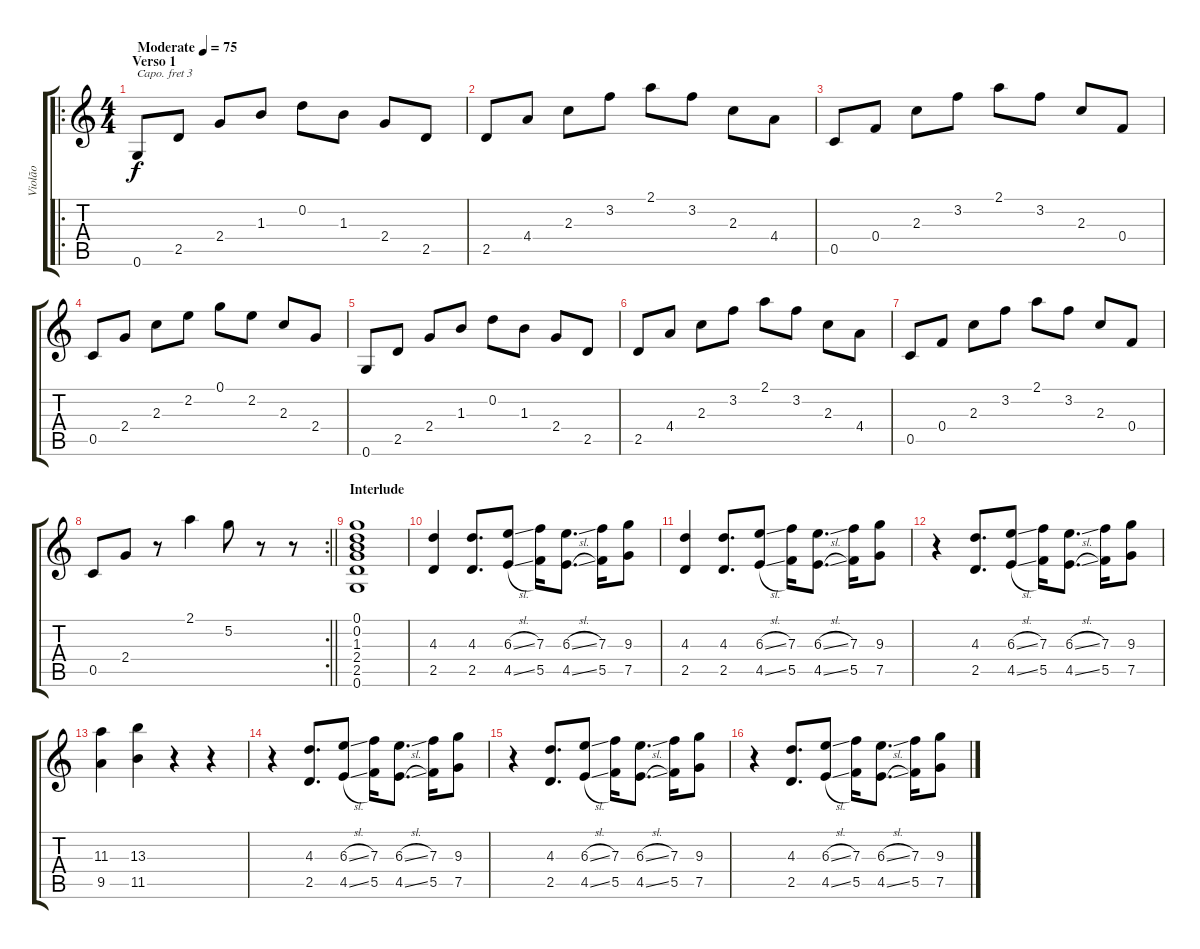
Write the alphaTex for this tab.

\track ("Violão" "Violão") {instrument acousticguitarsteel}
\staff {score tabs}
\capo 3
\tuning (E4 B3 G3 D3 A2 E2) {hide}
\ro
\ts (4 4)
\section ("" "Verso 1")
\tempo (75 "Moderate")
\clef g2
\ks c
0.6.8{dy f instrument acousticguitarsteel} 2.5.8 2.4.8 1.3.8 0.2.8 1.3.8 2.4.8 2.5.8 |
2.5.8 4.4.8 2.3.8 3.2.8 2.1.8 3.2.8 2.3.8 4.4.8 |
0.5.8 0.4.8 2.3.8 3.2.8 2.1.8 3.2.8 2.3.8 0.4.8 |
0.5.8 2.4.8 2.3.8 2.2.8 0.1.8 2.2.8 2.3.8 2.4.8 |
0.6.8 2.5.8 2.4.8 1.3.8 0.2.8 1.3.8 2.4.8 2.5.8 |
2.5.8 4.4.8 2.3.8 3.2.8 2.1.8 3.2.8 2.3.8 4.4.8 |
0.5.8 0.4.8 2.3.8 3.2.8 2.1.8 3.2.8 2.3.8 0.4.8 |
\rc 2
\barLineRight lightlight
0.5.8 2.4.8 r.8 2.1.4 5.2.8 r.8 r.8 |
\section ("" "Interlude")
(0.1 0.2 1.3 2.4 2.5 0.6).1 |
(4.3 2.5).4 (4.3 2.5).8{d} (6.3{sl} 4.5{sl}).8 (7.3 5.5).16 (6.3{sl} 4.5{sl}).8{d} (7.3 5.5).16 (9.3 7.5).8 |
(4.3 2.5).4 (4.3 2.5).8{d} (6.3{sl} 4.5{sl}).8 (7.3 5.5).16 (6.3{sl} 4.5{sl}).8{d} (7.3 5.5).16 (9.3 7.5).8 |
r.4 (4.3 2.5).8{d} (6.3{sl} 4.5{sl}).8 (7.3 5.5).16 (6.3{sl} 4.5{sl}).8{d} (7.3 5.5).16 (9.3 7.5).8 |
(11.3 9.5).4 (13.3 11.5).4 r.4 r.4 |
r.4 (4.3 2.5).8{d} (6.3{sl} 4.5{sl}).8 (7.3 5.5).16 (6.3{sl} 4.5{sl}).8{d} (7.3 5.5).16 (9.3 7.5).8 |
r.4 (4.3 2.5).8{d} (6.3{sl} 4.5{sl}).8 (7.3 5.5).16 (6.3{sl} 4.5{sl}).8{d} (7.3 5.5).16 (9.3 7.5).8 |
r.4 (4.3 2.5).8{d} (6.3{sl} 4.5{sl}).8 (7.3 5.5).16 (6.3{sl} 4.5{sl}).8{d} (7.3 5.5).16 (9.3 7.5).8
